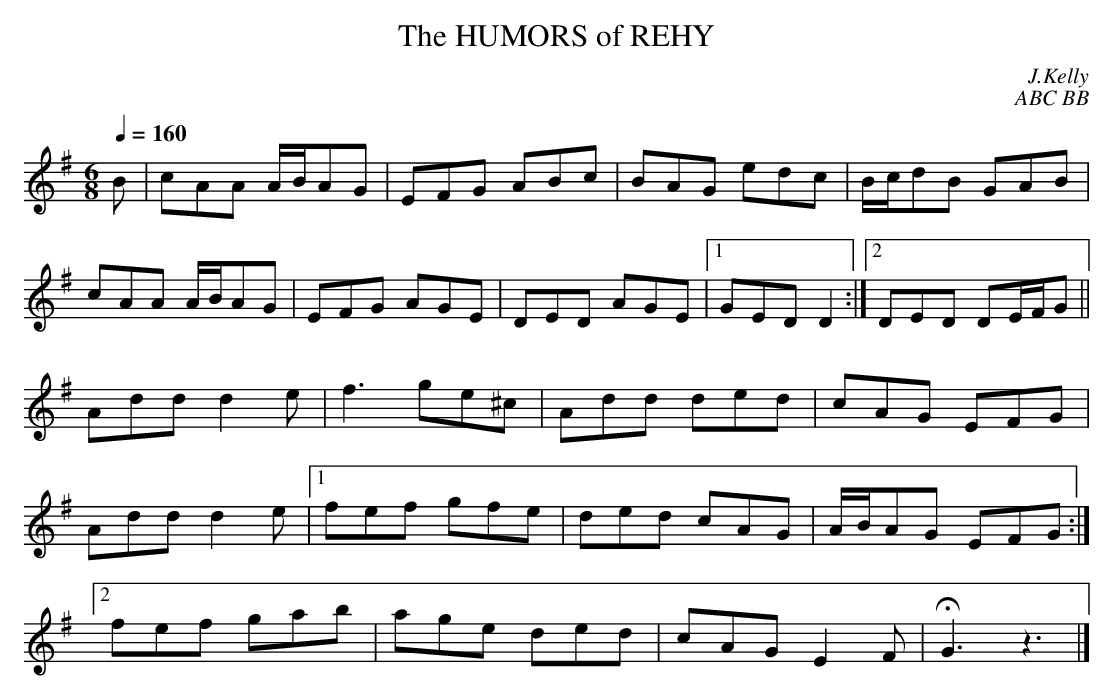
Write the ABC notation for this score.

X:1
T:HUMORS of REHY, The
C:J.Kelly
C:ABC BB
M:6/8
L:1/8
Q:1/4=160
K:G
B|cAA A/B/AG|EFG ABc|BAG edc|B/c/dB GAB|
cAA A/B/AG|EFG AGE|DED AGE|1 GED D2:|2 DED DE/F/G||
Add d2e|f3 ge^c|Add ded|cAG EFG|
Add d2e|1 fef gfe|ded cAG|A/B/AG EFG :|
[2 fef gab|age ded|cAG E2F|HG3z3|]
